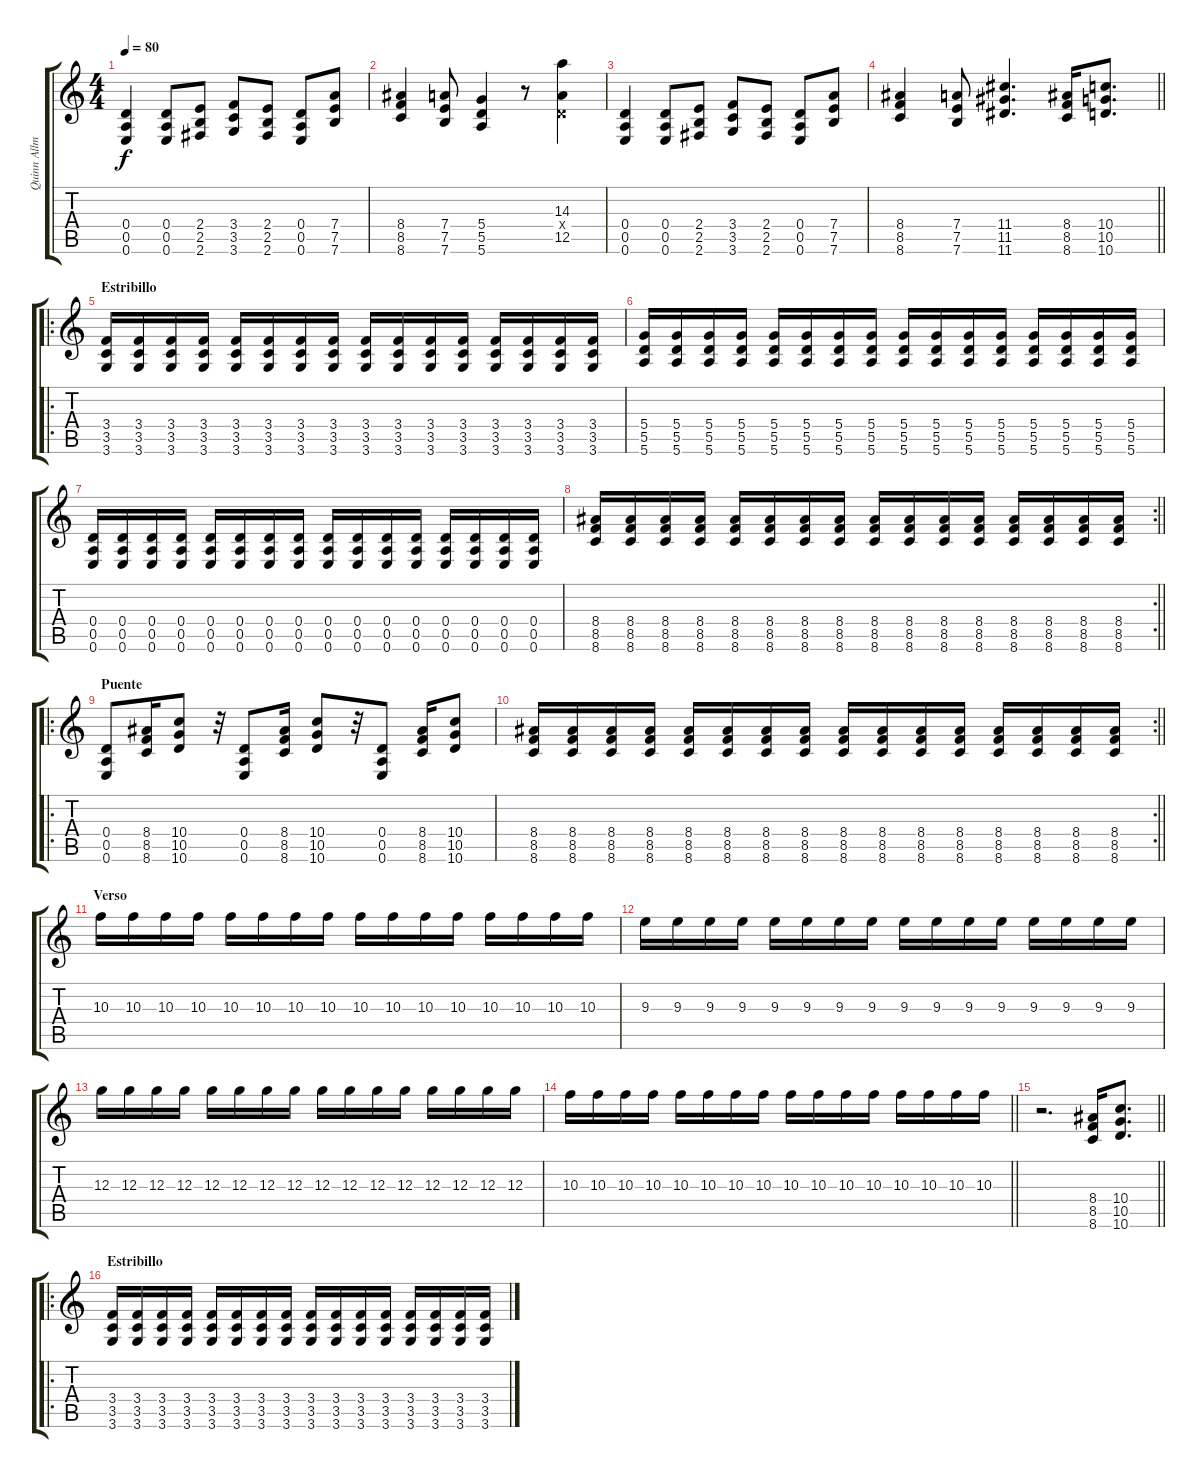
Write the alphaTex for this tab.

\track ("Quinn Allman" "Quinn Allm") {instrument distortionguitar}
\staff {score tabs}
\tuning (E4 B3 G3 D3 A2 E2) {hide}
\ts (4 4)
\tempo 80
\clef g2
\ks c
(0.4 0.5 0.6).4{dy f} (0.4 0.5 0.6).8 (2.4 2.5 2.6).8 (3.4 3.5 3.6).8 (2.4 2.5 2.6).8 (0.4 0.5 0.6).8 (7.4 7.5 7.6).8 |
(8.4 8.5 8.6).4 (7.4 7.5 7.6).8 (5.4 5.5 5.6).4 r.8 (14.3 0.4{x} 12.5).4 |
(0.4 0.5 0.6).4 (0.4 0.5 0.6).8 (2.4 2.5 2.6).8 (3.4 3.5 3.6).8 (2.4 2.5 2.6).8 (0.4 0.5 0.6).8 (7.4 7.5 7.6).8 |
\barLineRight lightlight
(8.4 8.5 8.6).4 (7.4 7.5 7.6).8 (11.4 11.5 11.6).4{d} (8.4 8.5 8.6).16 (10.4 10.5 10.6).8{d} |
\ro
\section ("" "Estribillo")
(3.4 3.5 3.6).16 (3.4 3.5 3.6).16 (3.4 3.5 3.6).16 (3.4 3.5 3.6).16 (3.4 3.5 3.6).16 (3.4 3.5 3.6).16 (3.4 3.5 3.6).16 (3.4 3.5 3.6).16 (3.4 3.5 3.6).16 (3.4 3.5 3.6).16 (3.4 3.5 3.6).16 (3.4 3.5 3.6).16 (3.4 3.5 3.6).16 (3.4 3.5 3.6).16 (3.4 3.5 3.6).16 (3.4 3.5 3.6).16 |
(5.4 5.5 5.6).16 (5.4 5.5 5.6).16 (5.4 5.5 5.6).16 (5.4 5.5 5.6).16 (5.4 5.5 5.6).16 (5.4 5.5 5.6).16 (5.4 5.5 5.6).16 (5.4 5.5 5.6).16 (5.4 5.5 5.6).16 (5.4 5.5 5.6).16 (5.4 5.5 5.6).16 (5.4 5.5 5.6).16 (5.4 5.5 5.6).16 (5.4 5.5 5.6).16 (5.4 5.5 5.6).16 (5.4 5.5 5.6).16 |
(0.4 0.5 0.6).16 (0.4 0.5 0.6).16 (0.4 0.5 0.6).16 (0.4 0.5 0.6).16 (0.4 0.5 0.6).16 (0.4 0.5 0.6).16 (0.4 0.5 0.6).16 (0.4 0.5 0.6).16 (0.4 0.5 0.6).16 (0.4 0.5 0.6).16 (0.4 0.5 0.6).16 (0.4 0.5 0.6).16 (0.4 0.5 0.6).16 (0.4 0.5 0.6).16 (0.4 0.5 0.6).16 (0.4 0.5 0.6).16 |
\rc 2
\barLineRight lightlight
(8.4 8.5 8.6).16 (8.4 8.5 8.6).16 (8.4 8.5 8.6).16 (8.4 8.5 8.6).16 (8.4 8.5 8.6).16 (8.4 8.5 8.6).16 (8.4 8.5 8.6).16 (8.4 8.5 8.6).16 (8.4 8.5 8.6).16 (8.4 8.5 8.6).16 (8.4 8.5 8.6).16 (8.4 8.5 8.6).16 (8.4 8.5 8.6).16 (8.4 8.5 8.6).16 (8.4 8.5 8.6).16 (8.4 8.5 8.6).16 |
\ro
\section ("" "Puente")
(0.4 0.5 0.6).8 (8.4 8.5 8.6).16 (10.4 10.5 10.6).8 r.32 (0.4 0.5 0.6).8 (8.4 8.5 8.6).16 (10.4 10.5 10.6).8 r.32 (0.4 0.5 0.6).8 (8.4 8.5 8.6).16 (10.4 10.5 10.6).8 |
\rc 2
\barLineRight lightlight
(8.4 8.5 8.6).16 (8.4 8.5 8.6).16 (8.4 8.5 8.6).16 (8.4 8.5 8.6).16 (8.4 8.5 8.6).16 (8.4 8.5 8.6).16 (8.4 8.5 8.6).16 (8.4 8.5 8.6).16 (8.4 8.5 8.6).16 (8.4 8.5 8.6).16 (8.4 8.5 8.6).16 (8.4 8.5 8.6).16 (8.4 8.5 8.6).16 (8.4 8.5 8.6).16 (8.4 8.5 8.6).16 (8.4 8.5 8.6).16 |
\section ("" "Verso")
10.3.16 10.3.16 10.3.16 10.3.16 10.3.16 10.3.16 10.3.16 10.3.16 10.3.16 10.3.16 10.3.16 10.3.16 10.3.16 10.3.16 10.3.16 10.3.16 |
9.3.16 9.3.16 9.3.16 9.3.16 9.3.16 9.3.16 9.3.16 9.3.16 9.3.16 9.3.16 9.3.16 9.3.16 9.3.16 9.3.16 9.3.16 9.3.16 |
12.3.16 12.3.16 12.3.16 12.3.16 12.3.16 12.3.16 12.3.16 12.3.16 12.3.16 12.3.16 12.3.16 12.3.16 12.3.16 12.3.16 12.3.16 12.3.16 |
\barLineRight lightlight
10.3.16 10.3.16 10.3.16 10.3.16 10.3.16 10.3.16 10.3.16 10.3.16 10.3.16 10.3.16 10.3.16 10.3.16 10.3.16 10.3.16 10.3.16 10.3.16 |
\barLineRight lightlight
r.2{d} (8.4 8.5 8.6).16 (10.4 10.5 10.6).8{d} |
\ro
\section ("" "Estribillo")
(3.4 3.5 3.6).16 (3.4 3.5 3.6).16 (3.4 3.5 3.6).16 (3.4 3.5 3.6).16 (3.4 3.5 3.6).16 (3.4 3.5 3.6).16 (3.4 3.5 3.6).16 (3.4 3.5 3.6).16 (3.4 3.5 3.6).16 (3.4 3.5 3.6).16 (3.4 3.5 3.6).16 (3.4 3.5 3.6).16 (3.4 3.5 3.6).16 (3.4 3.5 3.6).16 (3.4 3.5 3.6).16 (3.4 3.5 3.6).16
